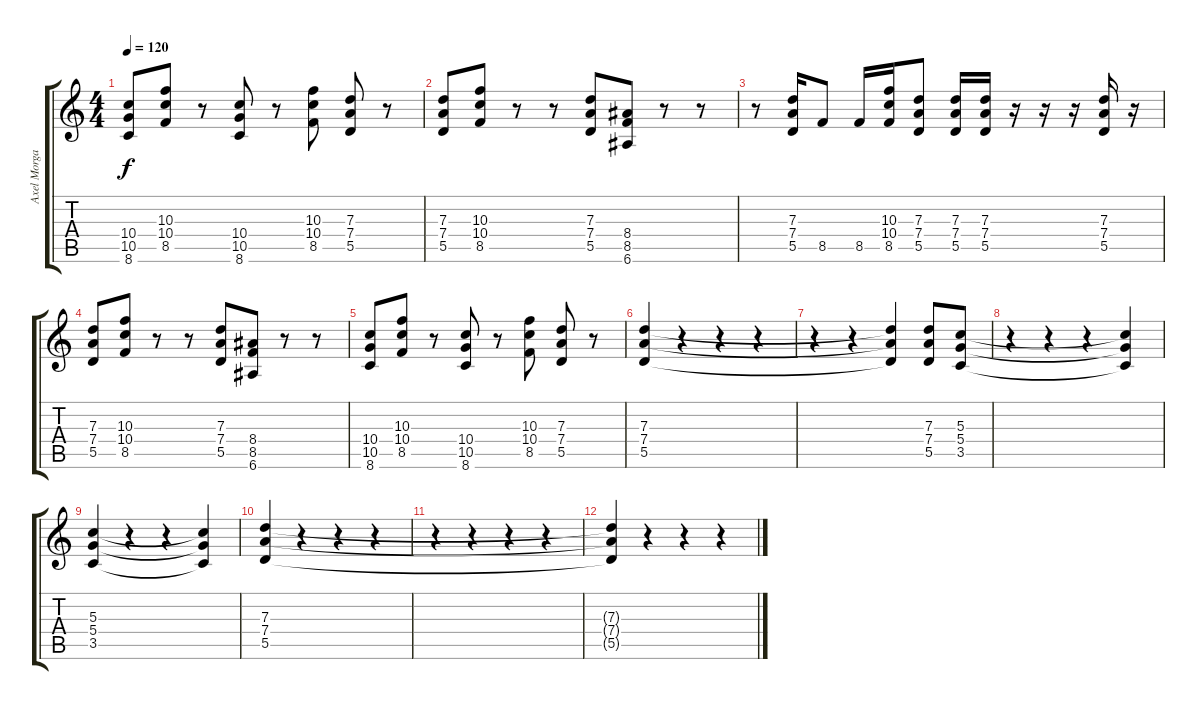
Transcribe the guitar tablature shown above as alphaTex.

\track ("Axel Morgan" "Axel Morga") {instrument distortionguitar}
\staff {score tabs}
\tuning (E4 B3 G3 D3 A2 E2) {hide}
\ts (4 4)
\tempo 120
\clef g2
\ks c
(10.4 10.5 8.6).8{dy f} (10.3 10.4 8.5).8 r.8 (10.4 10.5 8.6).8 r.8 (10.3 10.4 8.5).8 (7.3 7.4 5.5).8 r.8 |
(7.3 7.4 5.5).8 (10.3 10.4 8.5).8 r.8 r.8 (7.3 7.4 5.5).8 (8.4 8.5 6.6).8 r.8 r.8 |
r.8 (7.3 7.4 5.5).16 8.5.8 8.5.16 (10.3 10.4 8.5).16 (7.3 7.4 5.5).8 (7.3 7.4 5.5).16 (7.3 7.4 5.5).16 r.16 r.16 r.16 (7.3 7.4 5.5).16 r.16 |
(7.3 7.4 5.5).8 (10.3 10.4 8.5).8 r.8 r.8 (7.3 7.4 5.5).8 (8.4 8.5 6.6).8 r.8 r.8 |
(10.4 10.5 8.6).8 (10.3 10.4 8.5).8 r.8 (10.4 10.5 8.6).8 r.8 (10.3 10.4 8.5).8 (7.3 7.4 5.5).8 r.8 |
(7.3 7.4 5.5).4 r.4 r.4 r.4 |
r.4 r.4 (7.3{t} 7.4{t} 5.5{t}).4 (7.3 7.4 5.5).8 (5.3 5.4 3.5).8 |
r.4 r.4 r.4 (5.3{t} 5.4{t} 3.5{t}).4 |
(5.3 5.4 3.5).4 r.4 r.4 (5.3{t} 5.4{t} 3.5{t}).4 |
(7.3 7.4 5.5).4 r.4 r.4 r.4 |
r.4 r.4 r.4 r.4 |
(7.3{t} 7.4{t} 5.5{t}).4 r.4 r.4 r.4
